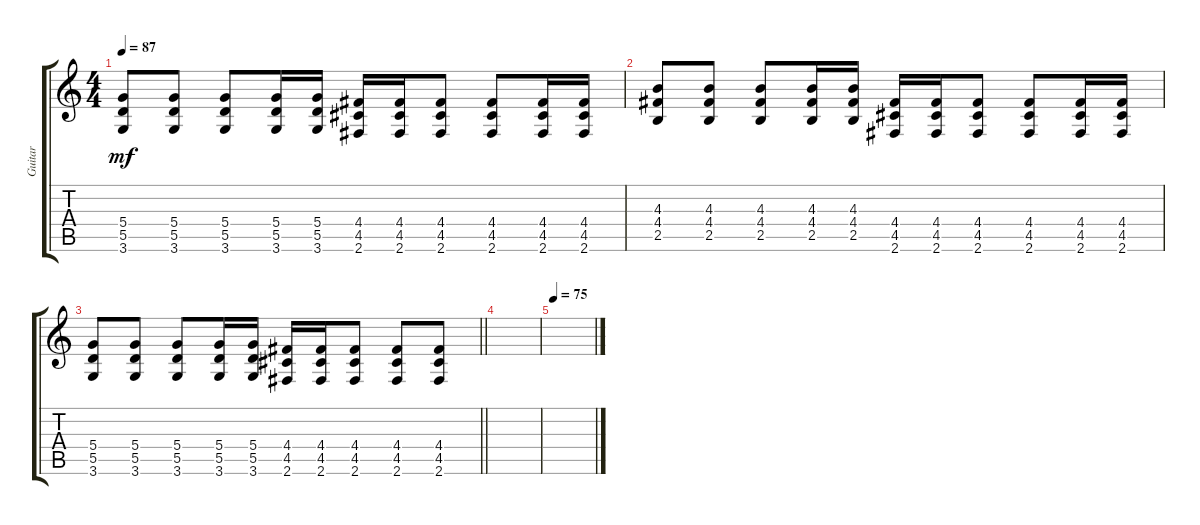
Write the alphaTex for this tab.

\track ("Guitar" "Guitar") {instrument electricguitarjazz}
\staff {score tabs}
\tuning (E4 B3 G3 D3 A2 E2) {hide}
\ts (4 4)
\tempo 87
\clef g2
\ks c
(5.4 5.5 3.6).8{dy mf} (5.4 5.5 3.6).8 (5.4 5.5 3.6).8 (5.4 5.5 3.6).16 (5.4 5.5 3.6).16 (4.4 4.5 2.6).16 (4.4 4.5 2.6).16 (4.4 4.5 2.6).8 (4.4 4.5 2.6).8 (4.4 4.5 2.6).16 (4.4 4.5 2.6).16 |
(4.3 4.4 2.5).8 (4.3 4.4 2.5).8 (4.3 4.4 2.5).8 (4.3 4.4 2.5).16 (4.3 4.4 2.5).16 (4.4 4.5 2.6).16 (4.4 4.5 2.6).16 (4.4 4.5 2.6).8 (4.4 4.5 2.6).8 (4.4 4.5 2.6).16 (4.4 4.5 2.6).16 |
\barLineRight lightlight
(5.4 5.5 3.6).8 (5.4 5.5 3.6).8 (5.4 5.5 3.6).8 (5.4 5.5 3.6).16 (5.4 5.5 3.6).16 (4.4 4.5 2.6).16 (4.4 4.5 2.6).16 (4.4 4.5 2.6).8 (4.4 4.5 2.6).8 (4.4 4.5 2.6).8 |
|
\tempo 75
